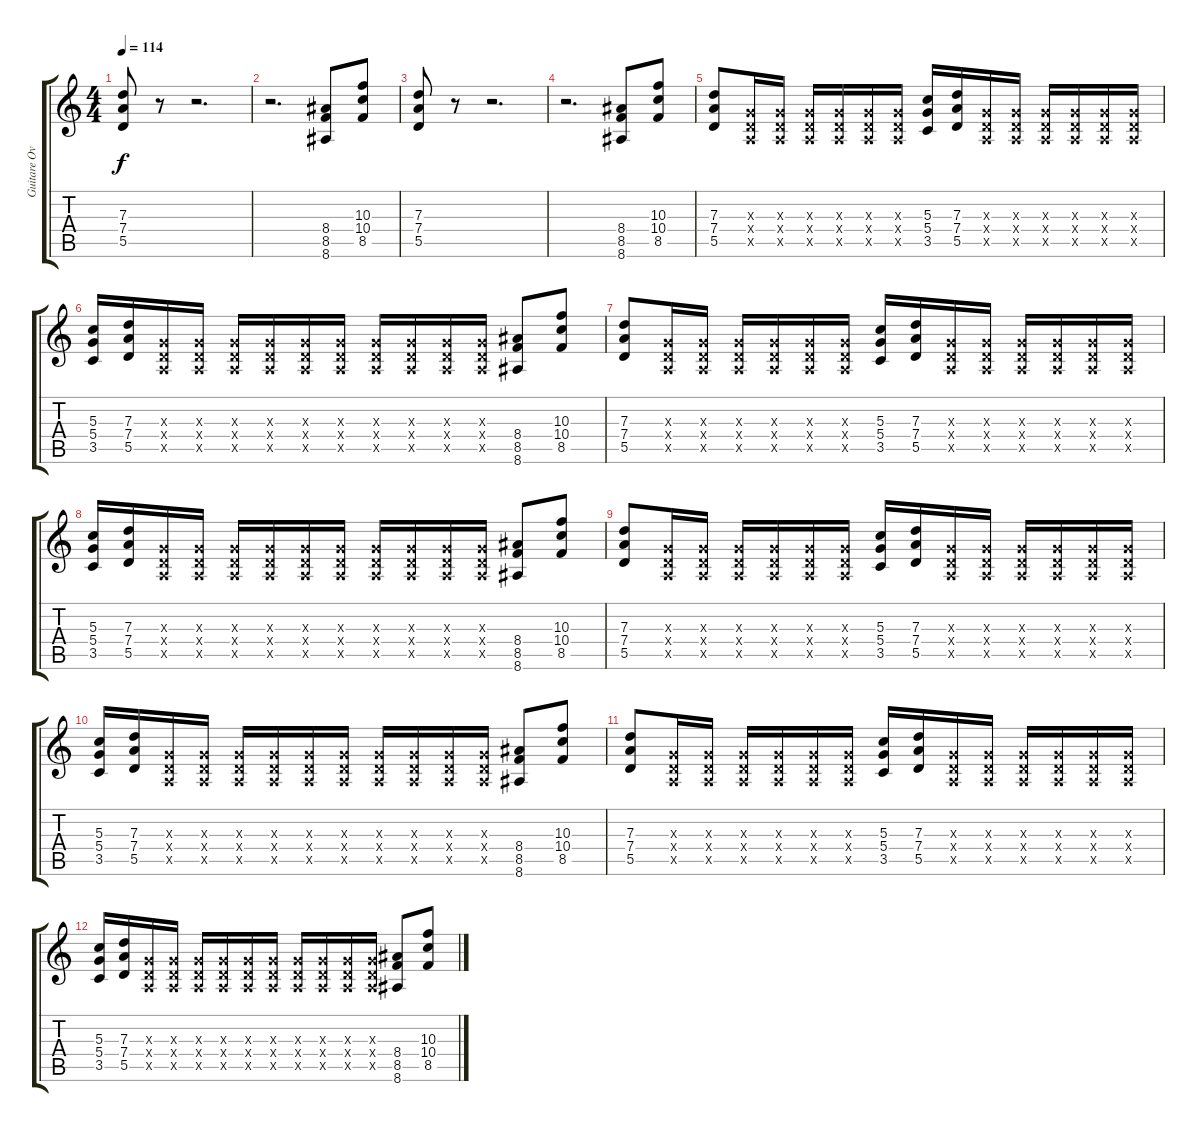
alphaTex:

\track ("Guitare Overdrive" "Guitare Ov") {instrument overdrivenguitar}
\staff {score tabs}
\tuning (E4 B3 G3 D3 A2 D2) {hide}
\ts (4 4)
\tempo 114
\clef g2
\ks c
(7.3 7.4 5.5).8{dy f} r.8 r.2{d} |
r.2{d} (8.4 8.5 8.6).8 (10.3 10.4 8.5).8 |
(7.3 7.4 5.5).8 r.8 r.2{d} |
r.2{d} (8.4 8.5 8.6).8 (10.3 10.4 8.5).8 |
(7.3 7.4 5.5).8 (0.3{x} 0.4{x} 0.5{x}).16 (0.3{x} 0.4{x} 0.5{x}).16 (0.3{x} 0.4{x} 0.5{x}).16 (0.3{x} 0.4{x} 0.5{x}).16 (0.3{x} 0.4{x} 0.5{x}).16 (0.3{x} 0.4{x} 0.5{x}).16 (5.3 5.4 3.5).16 (7.3 7.4 5.5).16 (0.3{x} 0.4{x} 0.5{x}).16 (0.3{x} 0.4{x} 0.5{x}).16 (0.3{x} 0.4{x} 0.5{x}).16 (0.3{x} 0.4{x} 0.5{x}).16 (0.3{x} 0.4{x} 0.5{x}).16 (0.3{x} 0.4{x} 0.5{x}).16 |
(5.3 5.4 3.5).16 (7.3 7.4 5.5).16 (0.3{x} 0.4{x} 0.5{x}).16 (0.3{x} 0.4{x} 0.5{x}).16 (0.3{x} 0.4{x} 0.5{x}).16 (0.3{x} 0.4{x} 0.5{x}).16 (0.3{x} 0.4{x} 0.5{x}).16 (0.3{x} 0.4{x} 0.5{x}).16 (0.3{x} 0.4{x} 0.5{x}).16 (0.3{x} 0.4{x} 0.5{x}).16 (0.3{x} 0.4{x} 0.5{x}).16 (0.3{x} 0.4{x} 0.5{x}).16 (8.4 8.5 8.6).8 (10.3 10.4 8.5).8 |
(7.3 7.4 5.5).8 (0.3{x} 0.4{x} 0.5{x}).16 (0.3{x} 0.4{x} 0.5{x}).16 (0.3{x} 0.4{x} 0.5{x}).16 (0.3{x} 0.4{x} 0.5{x}).16 (0.3{x} 0.4{x} 0.5{x}).16 (0.3{x} 0.4{x} 0.5{x}).16 (5.3 5.4 3.5).16 (7.3 7.4 5.5).16 (0.3{x} 0.4{x} 0.5{x}).16 (0.3{x} 0.4{x} 0.5{x}).16 (0.3{x} 0.4{x} 0.5{x}).16 (0.3{x} 0.4{x} 0.5{x}).16 (0.3{x} 0.4{x} 0.5{x}).16 (0.3{x} 0.4{x} 0.5{x}).16 |
(5.3 5.4 3.5).16 (7.3 7.4 5.5).16 (0.3{x} 0.4{x} 0.5{x}).16 (0.3{x} 0.4{x} 0.5{x}).16 (0.3{x} 0.4{x} 0.5{x}).16 (0.3{x} 0.4{x} 0.5{x}).16 (0.3{x} 0.4{x} 0.5{x}).16 (0.3{x} 0.4{x} 0.5{x}).16 (0.3{x} 0.4{x} 0.5{x}).16 (0.3{x} 0.4{x} 0.5{x}).16 (0.3{x} 0.4{x} 0.5{x}).16 (0.3{x} 0.4{x} 0.5{x}).16 (8.4 8.5 8.6).8 (10.3 10.4 8.5).8 |
(7.3 7.4 5.5).8 (0.3{x} 0.4{x} 0.5{x}).16 (0.3{x} 0.4{x} 0.5{x}).16 (0.3{x} 0.4{x} 0.5{x}).16 (0.3{x} 0.4{x} 0.5{x}).16 (0.3{x} 0.4{x} 0.5{x}).16 (0.3{x} 0.4{x} 0.5{x}).16 (5.3 5.4 3.5).16 (7.3 7.4 5.5).16 (0.3{x} 0.4{x} 0.5{x}).16 (0.3{x} 0.4{x} 0.5{x}).16 (0.3{x} 0.4{x} 0.5{x}).16 (0.3{x} 0.4{x} 0.5{x}).16 (0.3{x} 0.4{x} 0.5{x}).16 (0.3{x} 0.4{x} 0.5{x}).16 |
(5.3 5.4 3.5).16 (7.3 7.4 5.5).16 (0.3{x} 0.4{x} 0.5{x}).16 (0.3{x} 0.4{x} 0.5{x}).16 (0.3{x} 0.4{x} 0.5{x}).16 (0.3{x} 0.4{x} 0.5{x}).16 (0.3{x} 0.4{x} 0.5{x}).16 (0.3{x} 0.4{x} 0.5{x}).16 (0.3{x} 0.4{x} 0.5{x}).16 (0.3{x} 0.4{x} 0.5{x}).16 (0.3{x} 0.4{x} 0.5{x}).16 (0.3{x} 0.4{x} 0.5{x}).16 (8.4 8.5 8.6).8 (10.3 10.4 8.5).8 |
(7.3 7.4 5.5).8 (0.3{x} 0.4{x} 0.5{x}).16 (0.3{x} 0.4{x} 0.5{x}).16 (0.3{x} 0.4{x} 0.5{x}).16 (0.3{x} 0.4{x} 0.5{x}).16 (0.3{x} 0.4{x} 0.5{x}).16 (0.3{x} 0.4{x} 0.5{x}).16 (5.3 5.4 3.5).16 (7.3 7.4 5.5).16 (0.3{x} 0.4{x} 0.5{x}).16 (0.3{x} 0.4{x} 0.5{x}).16 (0.3{x} 0.4{x} 0.5{x}).16 (0.3{x} 0.4{x} 0.5{x}).16 (0.3{x} 0.4{x} 0.5{x}).16 (0.3{x} 0.4{x} 0.5{x}).16 |
(5.3 5.4 3.5).16 (7.3 7.4 5.5).16 (0.3{x} 0.4{x} 0.5{x}).16 (0.3{x} 0.4{x} 0.5{x}).16 (0.3{x} 0.4{x} 0.5{x}).16 (0.3{x} 0.4{x} 0.5{x}).16 (0.3{x} 0.4{x} 0.5{x}).16 (0.3{x} 0.4{x} 0.5{x}).16 (0.3{x} 0.4{x} 0.5{x}).16 (0.3{x} 0.4{x} 0.5{x}).16 (0.3{x} 0.4{x} 0.5{x}).16 (0.3{x} 0.4{x} 0.5{x}).16 (8.4 8.5 8.6).8 (10.3 10.4 8.5).8
